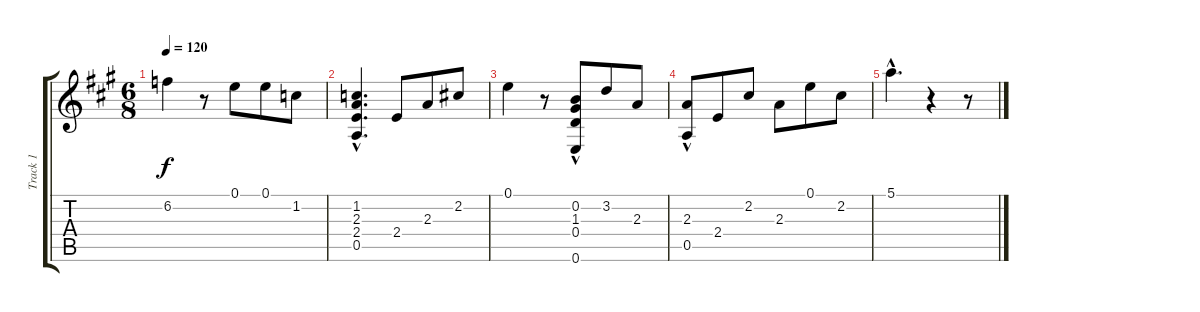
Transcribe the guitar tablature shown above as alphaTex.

\track ("Track 1" "Track 1") {instrument acousticguitarnylon}
\staff {score tabs}
\tuning (E4 B3 G3 D3 A2 E2) {hide}
\ts (6 8)
\tempo 120
\clef g2
\ks a
6.2.4{dy f} r.8 0.1.8 0.1.8 1.2.8 |
(1.2{hac} 2.3{hac} 2.4{hac} 0.5{hac}).4{d} 2.4.8 2.3.8 2.2.8 |
0.1.4 r.8 (0.2 1.3 0.4 0.6{hac}).8 3.2.8 2.3.8 |
(2.3{hac} 0.5{hac}).8 2.4.8 2.2.8 2.3.8 0.1.8 2.2.8 |
5.1{hac}.4{d} r.4 r.8
